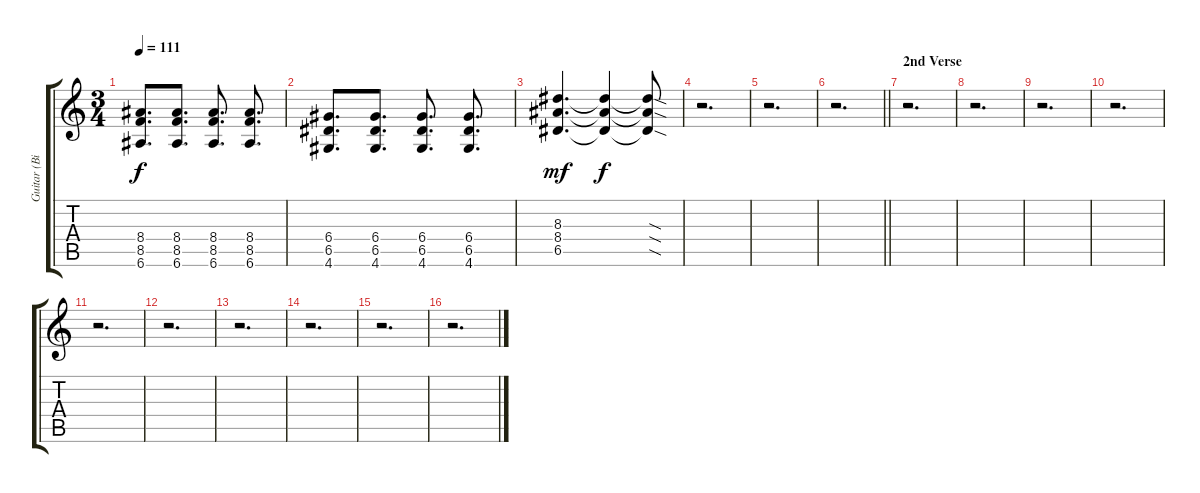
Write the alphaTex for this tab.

\track ("Guitar (Billie Joe Armstrong)" "Guitar (Bi") {instrument overdrivenguitar}
\staff {score tabs}
\tuning (E4 B3 G3 D3 A2 E2) {hide}
\ts (3 4)
\tempo 111
\clef g2
\ks c
(8.4 8.5 6.6).8{d dy f} (8.4 8.5 6.6).8{d} (8.4 8.5 6.6).8{d} (8.4 8.5 6.6).8{d} |
(6.4 6.5 4.6).8{d} (6.4 6.5 4.6).8{d} (6.4 6.5 4.6).8{d} (6.4 6.5 4.6).8{d} |
(8.3 8.4 6.5).4{d dy mf} (8.3{t} 8.4{t} 6.5{t}).4{dy f} (8.3{sod t} 8.4{sod t} 6.5{sod t}).8 |
r.2{d} |
r.2{d} |
\barLineRight lightlight
r.2{d} |
\section ("" "2nd Verse")
r.2{d} |
r.2{d} |
r.2{d} |
r.2{d} |
r.2{d} |
r.2{d} |
r.2{d} |
r.2{d} |
r.2{d} |
r.2{d}
